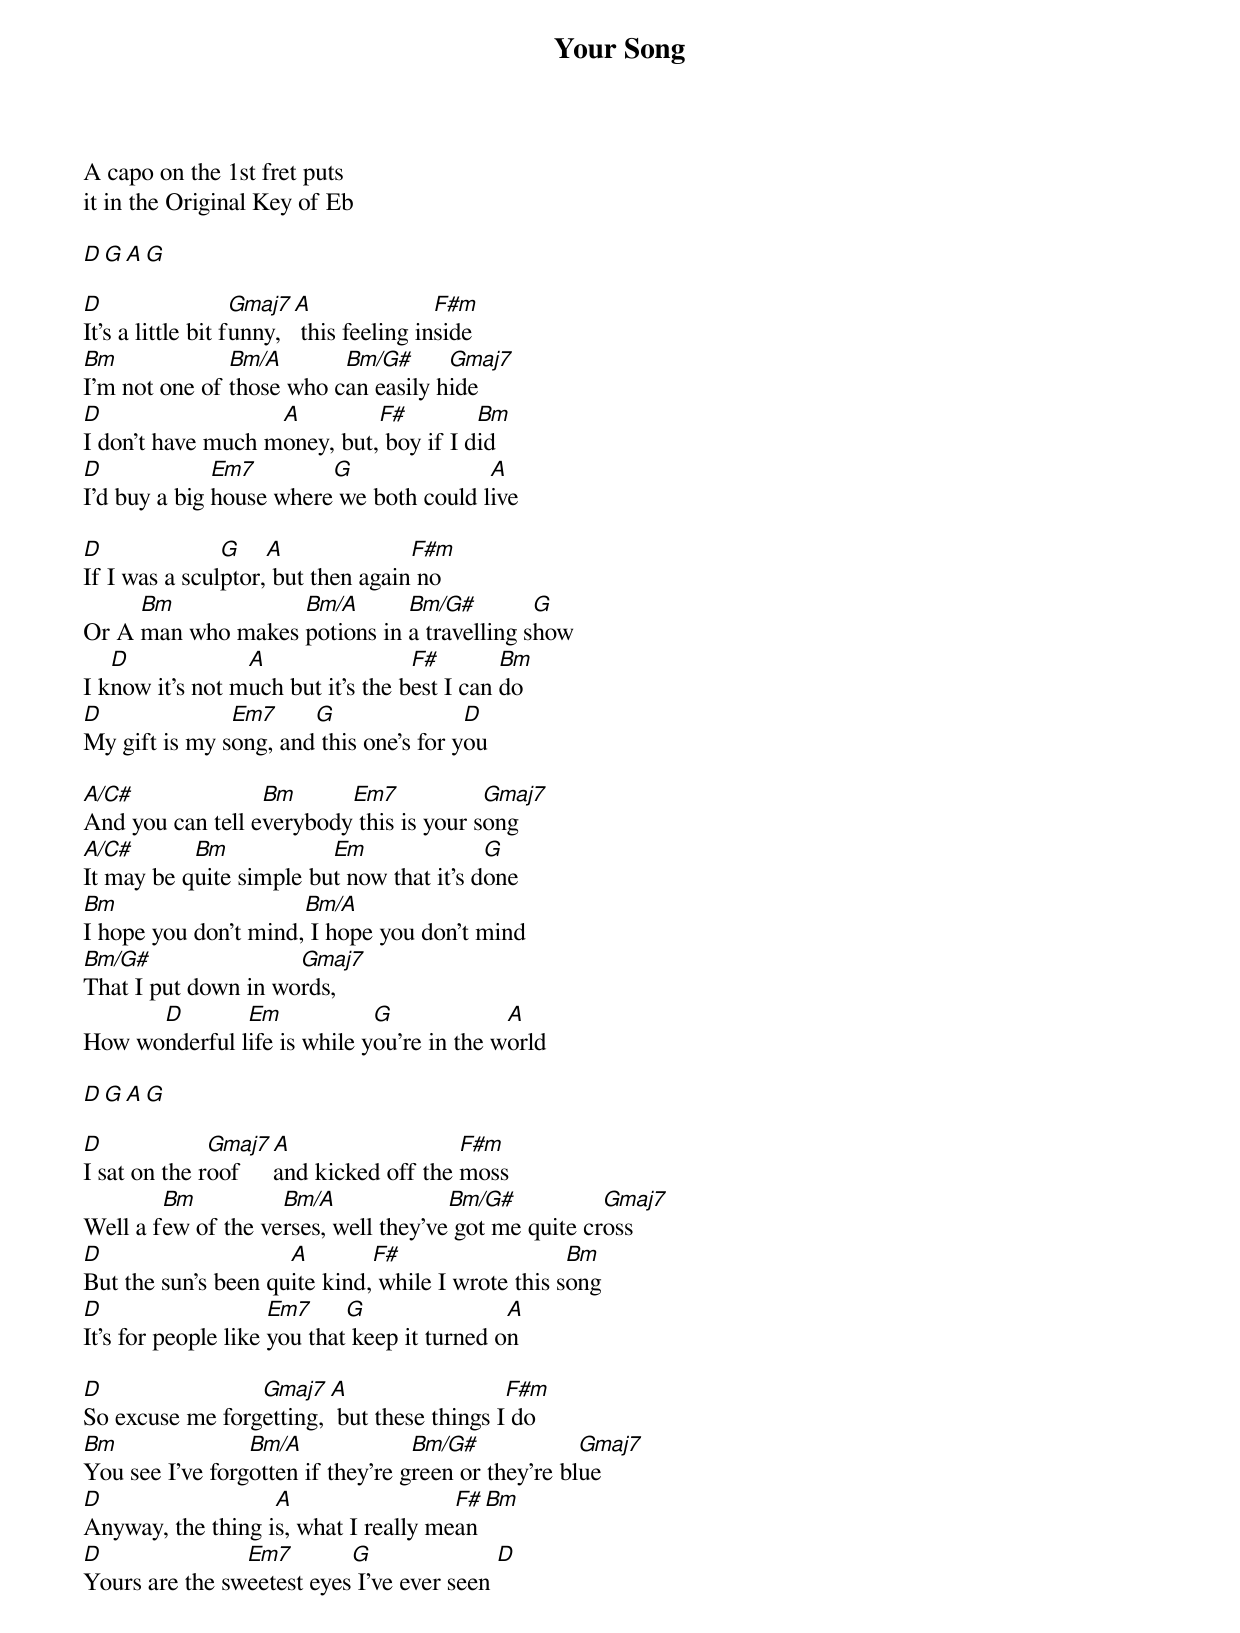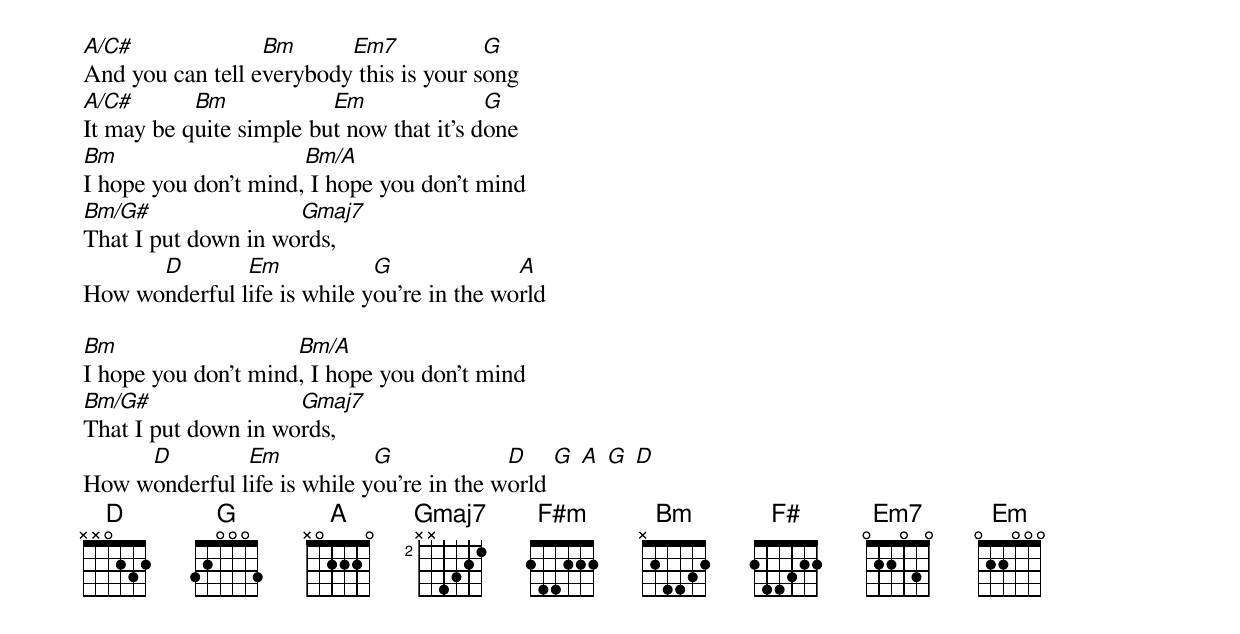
{title:Your Song}
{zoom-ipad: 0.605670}

A capo on the 1st fret puts
it in the Original Key of Eb

[D][G][A][G]

[D]It's a little bit f[Gmaj7]unny, [A] this feeling in[F#m]side
[Bm]I'm not one of [Bm/A]those who c[Bm/G#]an easily h[Gmaj7]ide
[D]I don't have much m[A]oney, but,[F#] boy if I d[Bm]id
[D]I'd buy a big [Em7]house where[G] we both could l[A]ive

[D]If I was a scul[G]ptor,[A] but then again[F#m] no
Or A [Bm]man who makes [Bm/A]potions in [Bm/G#]a travelling s[G]how
I k[D]now it's not m[A]uch but it's the b[F#]est I can [Bm]do
[D]My gift is my s[Em7]ong, and[G] this one's for y[D]ou

[A/C#]And you can tell e[Bm]verybody[Em7] this is your s[Gmaj7]ong
[A/C#]It may be q[Bm]uite simple bu[Em]t now that it's d[G]one
[Bm]I hope you don't mind,[Bm/A] I hope you don't mind
[Bm/G#]That I put down in wo[Gmaj7]rds,
How wo[D]nderful l[Em]ife is while y[G]ou're in the w[A]orld

[D][G][A][G]

[D]I sat on the r[Gmaj7]oof [A]and kicked off the [F#m]moss
Well a f[Bm]ew of the ve[Bm/A]rses, well they've[Bm/G#] got me quite cr[Gmaj7]oss
[D]But the sun's been qu[A]ite kind,[F#] while I wrote this s[Bm]ong
[D]It's for people like [Em7]you that[G] keep it turned o[A]n

[D]So excuse me forg[Gmaj7]etting, [A] but these things I[F#m] do
[Bm]You see I've forg[Bm/A]otten if they're g[Bm/G#]reen or they're bl[Gmaj7]ue
[D]Anyway, the thing i[A]s, what I really me[F#]an [Bm]
[D]Yours are the sw[Em7]eetest eyes[G] I've ever seen [D]

[A/C#]And you can tell e[Bm]verybody[Em7] this is your s[G]ong
[A/C#]It may be q[Bm]uite simple bu[Em]t now that it's d[G]one
[Bm]I hope you don't mind,[Bm/A] I hope you don't mind
[Bm/G#]That I put down in wo[Gmaj7]rds,
How wo[D]nderful l[Em]ife is while y[G]ou're in the wo[A]rld

[Bm]I hope you don't mind[Bm/A], I hope you don't mind
[Bm/G#]That I put down in wo[Gmaj7]rds,
How w[D]onderful l[Em]ife is while y[G]ou're in the w[D]orld [G] [A] [G] [D]
